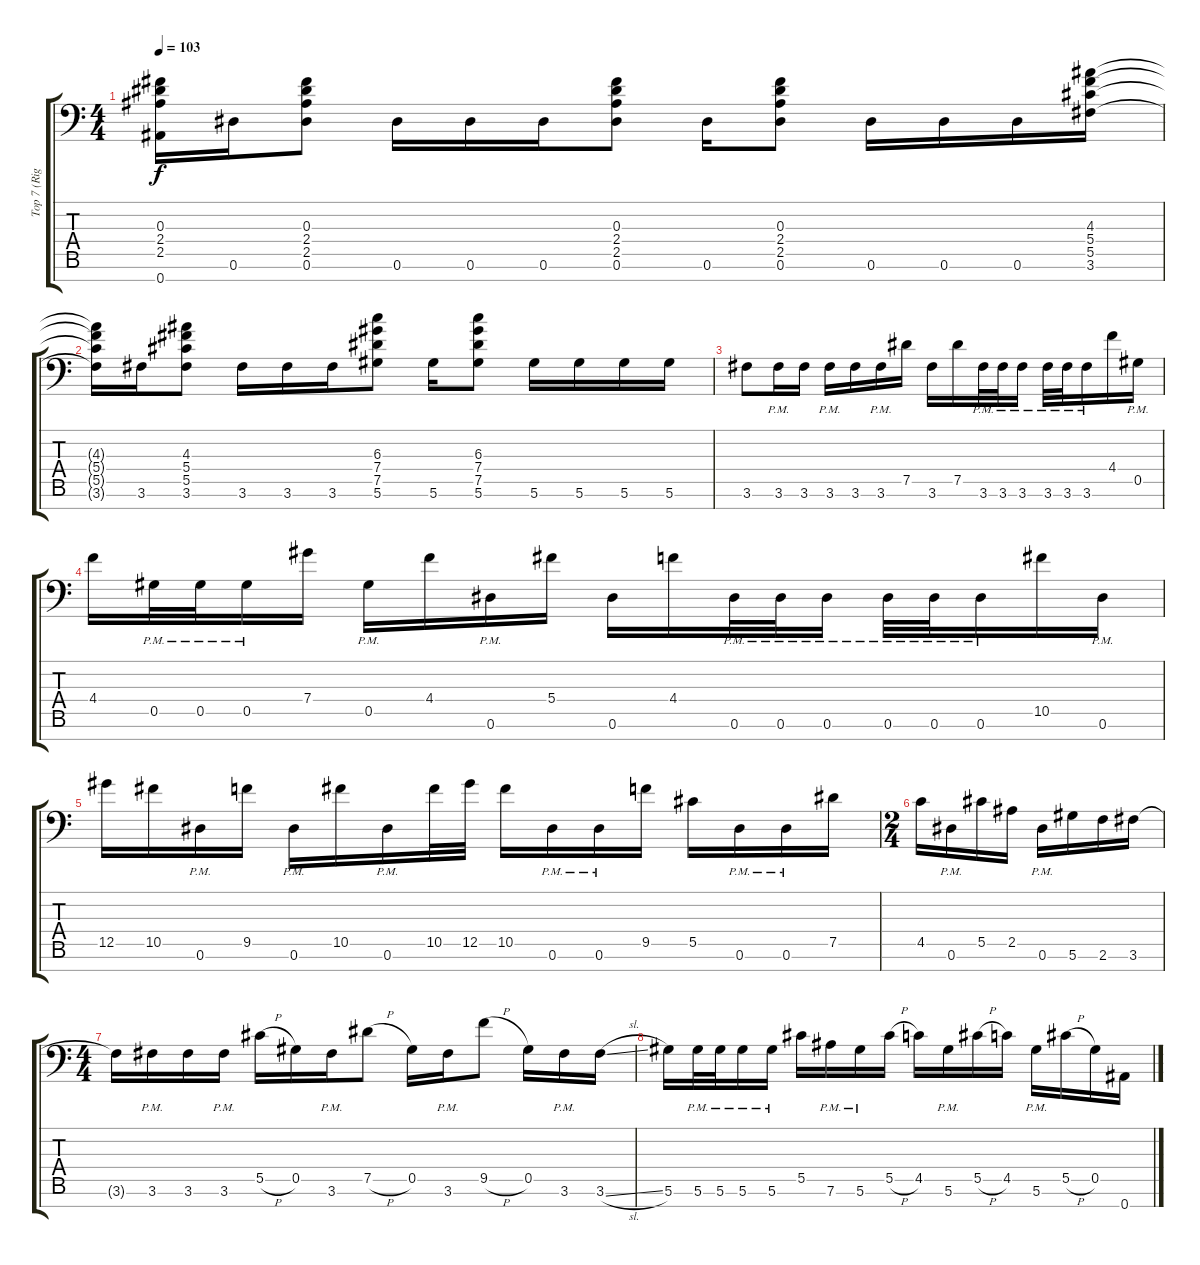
\track ("Top 7 (Right Guitar)" "Top 7 (Rig") {instrument distortionguitar}
\staff {score tabs}
\tuning (Eb4 Bb3 Gb3 Db3 Ab2 Eb2 Bb1) {hide}
\ts (4 4)
\tempo 103
\clef f4
\ks c
(0.3{t} 2.4{t} 2.5{t} 0.7).16{dy f} 0.6.16 (0.3 2.4 2.5 0.6).8 0.6.16 0.6.16 0.6.16 (0.3 2.4 2.5 0.6).8 0.6.16 (0.3 2.4 2.5 0.6).8 0.6.16 0.6.16 0.6.16 (4.3 5.4 5.5 3.6).16 |
(4.3{t} 5.4{t} 5.5{t} 3.6{t}).16 3.6.16 (4.3 5.4 5.5 3.6).8 3.6.16 3.6.16 3.6.16 (6.3 7.4 7.5 5.6).8 5.6.16 (6.3 7.4 7.5 5.6).8 5.6.16 5.6.16 5.6.16 5.6.16 |
3.6.8 3.6{pm}.16 3.6.16 3.6{pm}.16 3.6.16 3.6{pm}.16 7.5.16 3.6.16 7.5.16 3.6{pm}.32 3.6{pm}.32 3.6{pm}.16 3.6{pm}.32 3.6{pm}.32 3.6{pm}.16 4.4.16 0.5{pm}.16 |
4.4.16 0.5{pm}.32 0.5{pm}.32 0.5{pm}.16 7.4.16 0.5{pm}.16 4.4.16 0.6{pm}.16 5.4.16 0.6.16 4.4.16 0.6{pm}.32 0.6{pm}.32 0.6{pm}.16 0.6{pm}.32 0.6{pm}.32 0.6{pm}.16 10.5.16 0.6{pm}.16 |
12.5.16 10.5.16 0.6{pm}.16 9.5.16 0.6{pm}.16 10.5.16 0.6{pm}.16 10.5.32 12.5.32 10.5.16 0.6{pm}.16 0.6{pm}.16 9.5.16 5.5.16 0.6{pm}.16 0.6{pm}.16 7.5.16 |
\ts (2 4)
4.5.16 0.6{pm}.16 5.5.16 2.5.16 0.6{pm}.16 5.6.16 2.6.16 3.6.16 |
\ts (4 4)
3.6{t}.16 3.6{pm}.16 3.6.16 3.6{pm}.16 5.5{h}.16 0.5.16 3.6{pm}.16 7.5{h}.8 0.5.16 3.6{pm}.16 9.5{h}.8 0.5.16 3.6{pm}.16 3.6{sl}.16 |
5.6.16 5.6{pm}.32 5.6{pm}.32 5.6{pm}.16 5.6{pm}.16 5.5.16 7.6{pm}.16 5.6{pm}.16 5.5{h}.16 4.5.16 5.6{pm}.16 5.5{h}.16 4.5.16 5.6{pm}.16 5.5{h}.16 0.5.16 0.7.16
